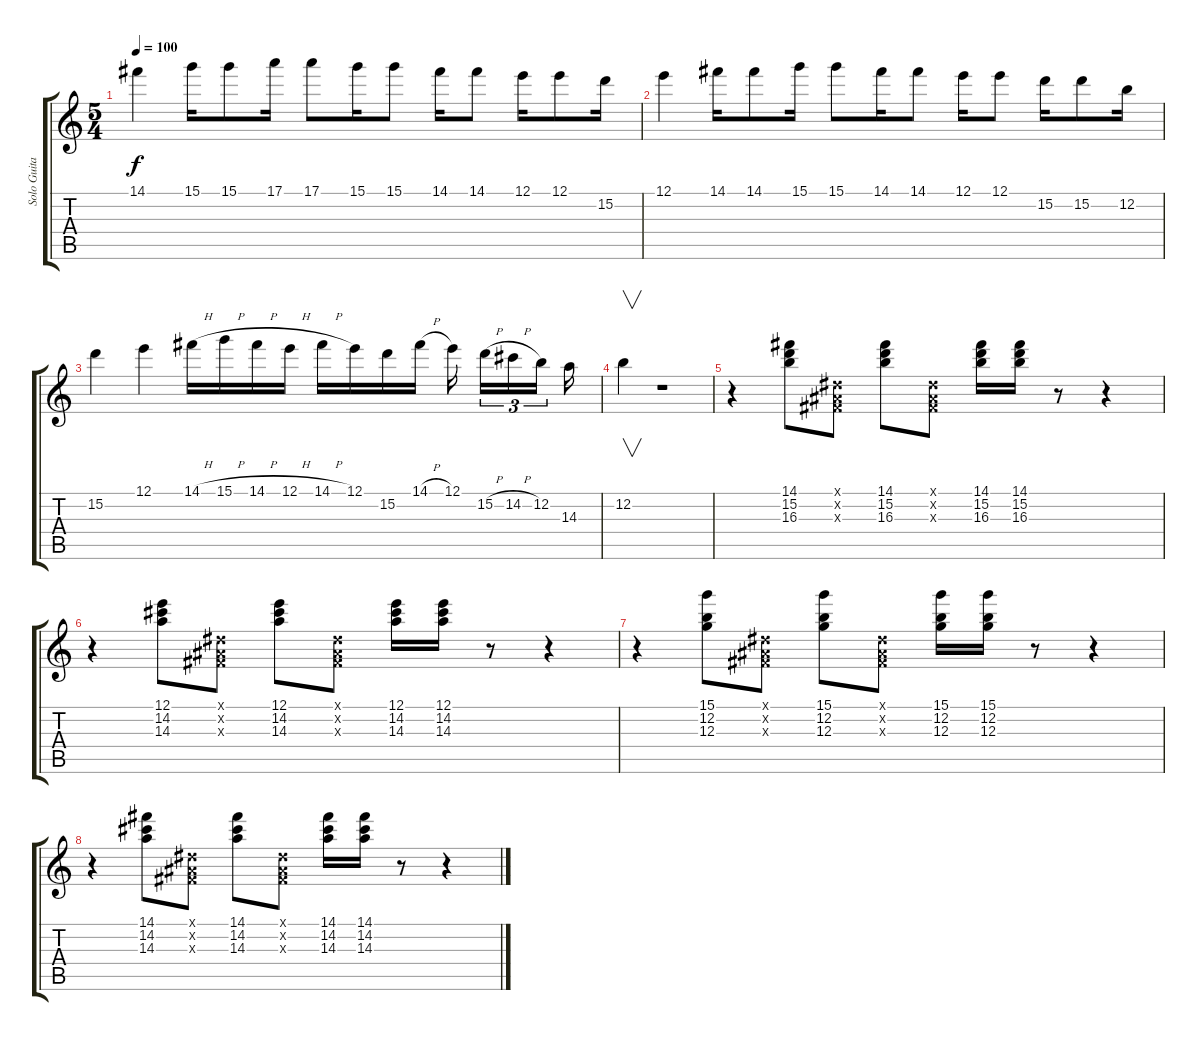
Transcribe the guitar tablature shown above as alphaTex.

\track ("Solo Guitar 1" "Solo Guita") {instrument overdrivenguitar}
\staff {score tabs}
\tuning (E4 B3 G3 D3 A2 E2) {hide}
\ts (5 4)
\tempo 100
\clef g2
\ks c
14.1.4{dy f} 15.1.16 15.1.8 17.1.16 17.1.8 15.1.16 15.1.8 14.1.16 14.1.8 12.1.16 12.1.8 15.2.16 |
12.1.4 14.1.16 14.1.8 15.1.16 15.1.8 14.1.16 14.1.8 12.1.16 12.1.8 15.2.16 15.2.8 12.2.16 |
15.2.4 12.1.4 14.1{h}.16 15.1{h}.16 14.1{h}.16 12.1{h}.16 14.1{h}.16 12.1.16 15.2.16 14.1{h}.16 12.1.16 15.2{h}.16{tu (3 2)} 14.2{h}.16{tu (3 2)} 12.2.16{tu (3 2)} 14.3.16 |
12.2.4{v} r.1 |
r.4 (14.1 15.2 16.3).8 (-1.1{x} -1.2{x} -1.3{x}).8 (14.1 15.2 16.3).8 (-1.1{x} -1.2{x} -1.3{x}).8 (14.1 15.2 16.3).16 (14.1 15.2 16.3).16 r.8 r.4 |
r.4 (12.1 14.2 14.3).8 (-1.1{x} -1.2{x} -1.3{x}).8 (12.1 14.2 14.3).8 (-1.1{x} -1.2{x} -1.3{x}).8 (12.1 14.2 14.3).16 (12.1 14.2 14.3).16 r.8 r.4 |
r.4 (15.1 12.2 12.3).8 (-1.1{x} -1.2{x} -1.3{x}).8 (15.1 12.2 12.3).8 (-1.1{x} -1.2{x} -1.3{x}).8 (15.1 12.2 12.3).16 (15.1 12.2 12.3).16 r.8 r.4 |
r.4 (14.1 14.2 14.3).8 (-1.1{x} -1.2{x} -1.3{x}).8 (14.1 14.2 14.3).8 (-1.1{x} -1.2{x} -1.3{x}).8 (14.1 14.2 14.3).16 (14.1 14.2 14.3).16 r.8 r.4
